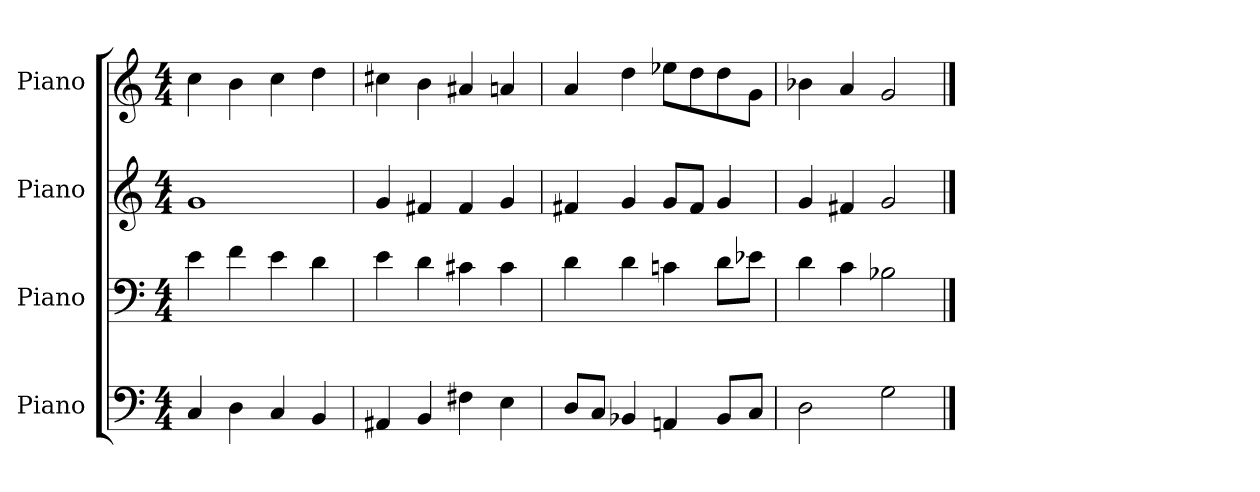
**kern	**kern	**kern	**kern
*part4	*part3	*part2	*part1
*staff4	*staff3	*staff2	*staff1
*I"Piano	*I"Piano	*I"Piano	*I"Piano
*I'Pno	*I'Pno	*I'Pno	*I'Pno
*clefF4	*clefF4	*clefG2	*clefG2
*k[]	*k[]	*k[]	*k[]
*M4/4	*M4/4	*M4/4	*M4/4
=1	=1	=1	=1
4C/	4e\	1g	4cc\
4D\	4f\	.	4b\
4C/	4e\	.	4cc\
4BB/	4d\	.	4dd\
=2	=2	=2	=2
4AA#X/	4e\	4g/	4cc#X\
4BB/	4d\	4f#X/	4b\
4F#X\	4c#X\	4f#/	4a#X/
4E\	4c#\	4g/	4an/
=3	=3	=3	=3
8D/L	4d\	4f#X/	4a/
8C/J	.	.	.
4BB-X/	4d\	4g/	4dd\
4AAn/	4cn\	8g/L	8ee-X\L
.	.	8f#/J	8dd\
8BB-/L	8d\L	4g/	8dd\
8C/J	8e-X\J	.	8g\J
=4	=4	=4	=4
2D\	4d\	4g/	4b-X\
.	4c\	4f#X/	4a/
2G\	2B-X\	2g/	2g/
==	==	==	==
*-	*-	*-	*-
